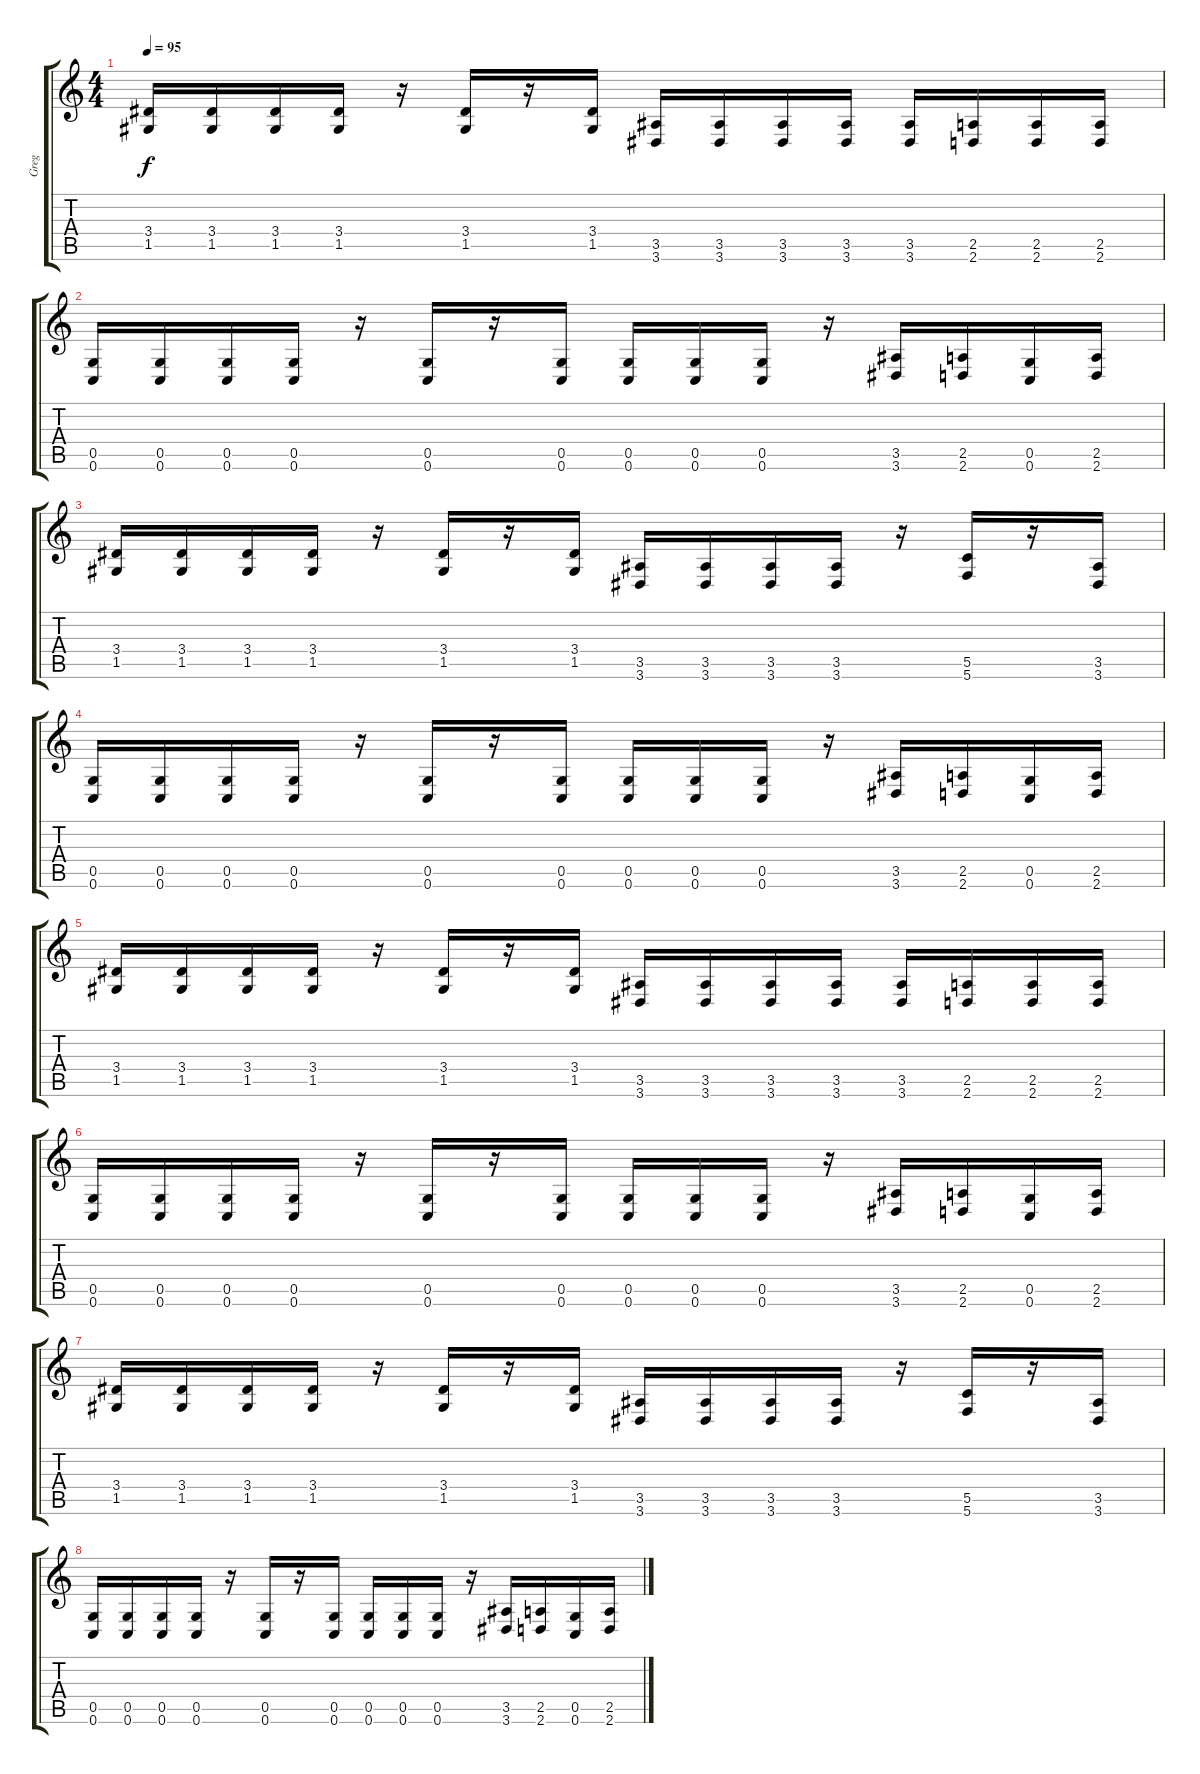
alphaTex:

\track ("Greg" "Greg") {instrument distortionguitar}
\staff {score tabs}
\tuning (D4 A3 F3 C3 G2 C2) {hide}
\ts (4 4)
\tempo 95
\clef g2
\ks c
(3.4 1.5).16{dy f} (3.4 1.5).16 (3.4 1.5).16 (3.4 1.5).16 r.16 (3.4 1.5).16 r.16 (3.4 1.5).16 (3.5 3.6).16 (3.5 3.6).16 (3.5 3.6).16 (3.5 3.6).16 (3.5 3.6).16 (2.5 2.6).16 (2.5 2.6).16 (2.5 2.6).16 |
(0.5 0.6).16 (0.5 0.6).16 (0.5 0.6).16 (0.5 0.6).16 r.16 (0.5 0.6).16 r.16 (0.5 0.6).16 (0.5 0.6).16 (0.5 0.6).16 (0.5 0.6).16 r.16 (3.5 3.6).16 (2.5 2.6).16 (0.5 0.6).16 (2.5 2.6).16 |
(3.4 1.5).16 (3.4 1.5).16 (3.4 1.5).16 (3.4 1.5).16 r.16 (3.4 1.5).16 r.16 (3.4 1.5).16 (3.5 3.6).16 (3.5 3.6).16 (3.5 3.6).16 (3.5 3.6).16 r.16 (5.5 5.6).16 r.16 (3.5 3.6).16 |
(0.5 0.6).16 (0.5 0.6).16 (0.5 0.6).16 (0.5 0.6).16 r.16 (0.5 0.6).16 r.16 (0.5 0.6).16 (0.5 0.6).16 (0.5 0.6).16 (0.5 0.6).16 r.16 (3.5 3.6).16 (2.5 2.6).16 (0.5 0.6).16 (2.5 2.6).16 |
(3.4 1.5).16 (3.4 1.5).16 (3.4 1.5).16 (3.4 1.5).16 r.16 (3.4 1.5).16 r.16 (3.4 1.5).16 (3.5 3.6).16 (3.5 3.6).16 (3.5 3.6).16 (3.5 3.6).16 (3.5 3.6).16 (2.5 2.6).16 (2.5 2.6).16 (2.5 2.6).16 |
(0.5 0.6).16 (0.5 0.6).16 (0.5 0.6).16 (0.5 0.6).16 r.16 (0.5 0.6).16 r.16 (0.5 0.6).16 (0.5 0.6).16 (0.5 0.6).16 (0.5 0.6).16 r.16 (3.5 3.6).16 (2.5 2.6).16 (0.5 0.6).16 (2.5 2.6).16 |
(3.4 1.5).16 (3.4 1.5).16 (3.4 1.5).16 (3.4 1.5).16 r.16 (3.4 1.5).16 r.16 (3.4 1.5).16 (3.5 3.6).16 (3.5 3.6).16 (3.5 3.6).16 (3.5 3.6).16 r.16 (5.5 5.6).16 r.16 (3.5 3.6).16 |
(0.5 0.6).16 (0.5 0.6).16 (0.5 0.6).16 (0.5 0.6).16 r.16 (0.5 0.6).16 r.16 (0.5 0.6).16 (0.5 0.6).16 (0.5 0.6).16 (0.5 0.6).16 r.16 (3.5 3.6).16 (2.5 2.6).16 (0.5 0.6).16 (2.5 2.6).16
